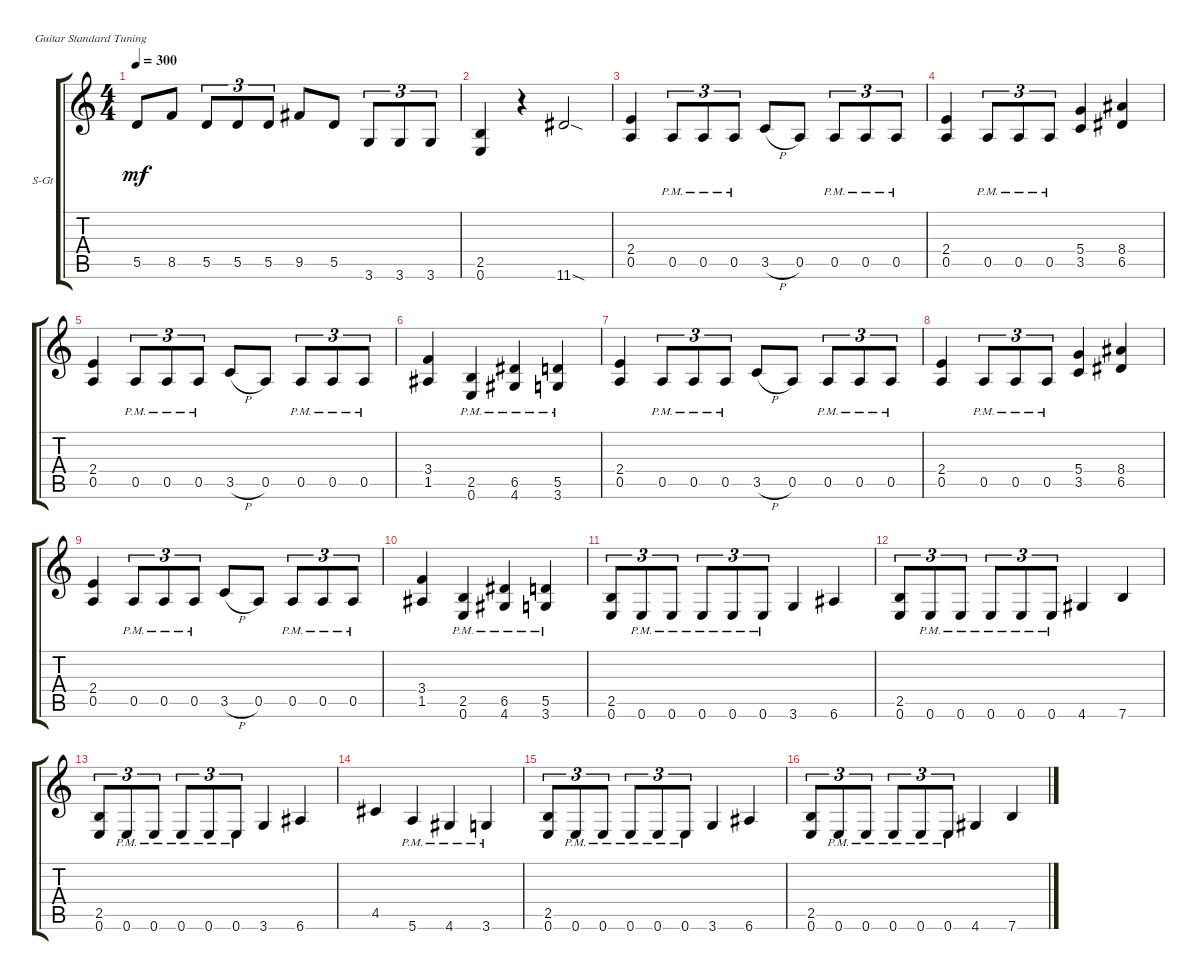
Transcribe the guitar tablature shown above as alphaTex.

\defaultSystemsLayout 4
\bracketExtendMode groupsimilarinstruments
\firstSystemTrackNameOrientation horizontal
\otherSystemsTrackNameOrientation horizontal
\track ("Steel Guitar" "S-Gt") {instrument acousticguitarsteel}
\staff {score tabs}
\tuning (E4 B3 G3 D3 A2 E2)
\ts (4 4)
\tempo 300
\clef g2
\ks c
5.5.8{dy mf} 8.5.8 5.5.8{tu (3 2)} 5.5.8{tu (3 2)} 5.5.8{tu (3 2)} 9.5.8 5.5.8 3.6.8{tu (3 2)} 3.6.8{tu (3 2)} 3.6.8{tu (3 2)} |
(0.6 2.5).4 r.4 11.6{sod}.2 |
(0.5 2.4).4 0.5{pm}.8{tu (3 2)} 0.5{pm}.8{tu (3 2)} 0.5{pm}.8{tu (3 2)} 3.5{h}.8 0.5.8 0.5{pm}.8{tu (3 2)} 0.5{pm}.8{tu (3 2)} 0.5{pm}.8{tu (3 2)} |
(0.5 2.4).4 0.5{pm}.8{tu (3 2)} 0.5{pm}.8{tu (3 2)} 0.5{pm}.8{tu (3 2)} (3.5 5.4).4 (6.5 8.4).4 |
(0.5 2.4).4 0.5{pm}.8{tu (3 2)} 0.5{pm}.8{tu (3 2)} 0.5{pm}.8{tu (3 2)} 3.5{h}.8 0.5.8 0.5{pm}.8{tu (3 2)} 0.5{pm}.8{tu (3 2)} 0.5{pm}.8{tu (3 2)} |
(1.5 3.4).4 (0.6{pm} 2.5{pm}).4 (4.6{pm} 6.5{pm}).4 (3.6{pm} 5.5{pm}).4 |
(0.5 2.4).4 0.5{pm}.8{tu (3 2)} 0.5{pm}.8{tu (3 2)} 0.5{pm}.8{tu (3 2)} 3.5{h}.8 0.5.8 0.5{pm}.8{tu (3 2)} 0.5{pm}.8{tu (3 2)} 0.5{pm}.8{tu (3 2)} |
(0.5 2.4).4 0.5{pm}.8{tu (3 2)} 0.5{pm}.8{tu (3 2)} 0.5{pm}.8{tu (3 2)} (3.5 5.4).4 (6.5 8.4).4 |
(0.5 2.4).4 0.5{pm}.8{tu (3 2)} 0.5{pm}.8{tu (3 2)} 0.5{pm}.8{tu (3 2)} 3.5{h}.8 0.5.8 0.5{pm}.8{tu (3 2)} 0.5{pm}.8{tu (3 2)} 0.5{pm}.8{tu (3 2)} |
(1.5 3.4).4 (0.6{pm} 2.5{pm}).4 (4.6{pm} 6.5{pm}).4 (3.6{pm} 5.5{pm}).4 |
(0.6 2.5).8{tu (3 2)} 0.6{pm}.8{tu (3 2)} 0.6{pm}.8{tu (3 2)} 0.6{pm}.8{tu (3 2)} 0.6{pm}.8{tu (3 2)} 0.6{pm}.8{tu (3 2)} 3.6.4 6.6.4 |
(0.6 2.5).8{tu (3 2)} 0.6{pm}.8{tu (3 2)} 0.6{pm}.8{tu (3 2)} 0.6{pm}.8{tu (3 2)} 0.6{pm}.8{tu (3 2)} 0.6{pm}.8{tu (3 2)} 4.6.4 7.6.4 |
(0.6 2.5).8{tu (3 2)} 0.6{pm}.8{tu (3 2)} 0.6{pm}.8{tu (3 2)} 0.6{pm}.8{tu (3 2)} 0.6{pm}.8{tu (3 2)} 0.6{pm}.8{tu (3 2)} 3.6.4 6.6.4 |
4.5.4 5.6{pm}.4 4.6{pm}.4 3.6{pm}.4 |
(0.6 2.5).8{tu (3 2)} 0.6{pm}.8{tu (3 2)} 0.6{pm}.8{tu (3 2)} 0.6{pm}.8{tu (3 2)} 0.6{pm}.8{tu (3 2)} 0.6{pm}.8{tu (3 2)} 3.6.4 6.6.4 |
(0.6 2.5).8{tu (3 2)} 0.6{pm}.8{tu (3 2)} 0.6{pm}.8{tu (3 2)} 0.6{pm}.8{tu (3 2)} 0.6{pm}.8{tu (3 2)} 0.6{pm}.8{tu (3 2)} 4.6.4 7.6.4
